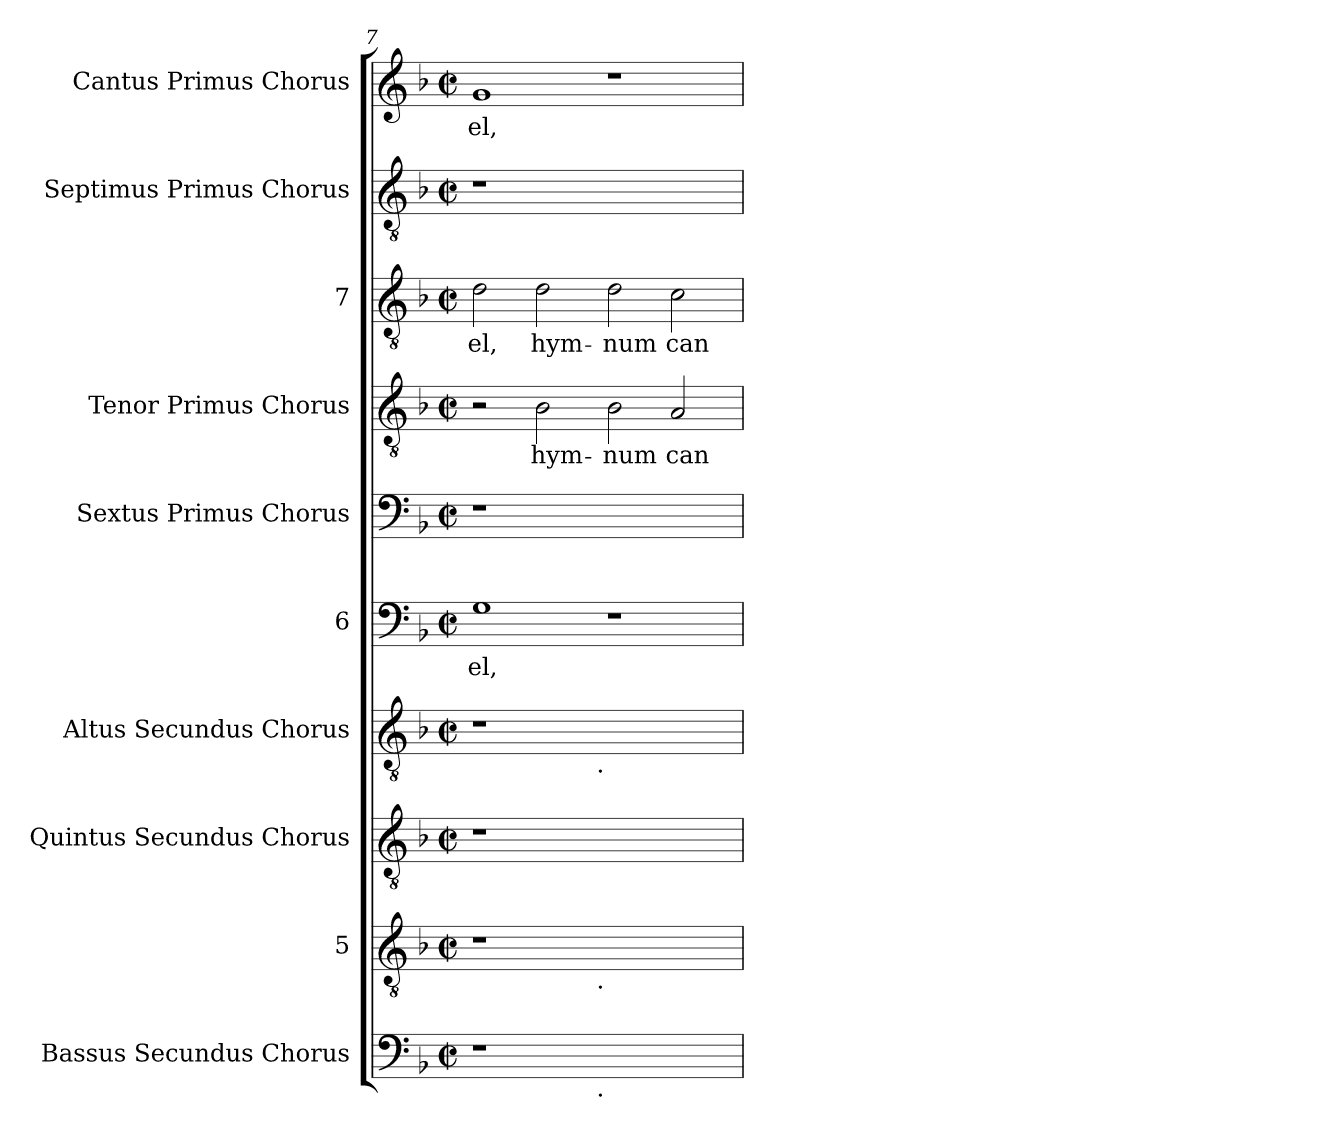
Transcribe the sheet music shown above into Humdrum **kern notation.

**kern	**kern	**kern	**kern	**kern	**text	**kern	**kern	**text	**kern	**text	**kern	**kern	**text
*part10	*part9	*part8	*part7	*part6	*part6	*part5	*part4	*part4	*part3	*part3	*part2	*part1	*part1
*staff10	*staff9	*staff8	*staff7	*staff6	*staff6	*staff5	*staff4	*staff4	*staff3	*staff3	*staff2	*staff1	*staff1
*I"Bassus  Secundus Chorus	*I"5	*I"Quintus  Secundus Chorus	*I"Altus  Secundus Chorus	*I"6	*	*I"Sextus  Primus Chorus	*I"Tenor  Primus Chorus	*	*I"7	*	*I"Septimus  Primus Chorus	*I"Cantus  Primus Chorus	*
*I'B	*	*	*I'A	*	*	*	*I'T	*	*	*	*	*I'C	*
*clefF4	*clefGv2	*clefGv2	*clefGv2	*clefF4	*	*clefF4	*clefGv2	*	*clefGv2	*	*clefGv2	*clefG2	*
*k[b-]	*k[b-]	*k[b-]	*k[b-]	*k[b-]	*	*k[b-]	*k[b-]	*	*k[b-]	*	*k[b-]	*k[b-]	*
*F:	*F:	*F:	*F:	*F:	*	*F:	*F:	*	*F:	*	*F:	*F:	*
*M2/2	*M2/2	*M2/2	*M2/2	*M2/2	*	*M2/2	*M2/2	*	*M2/2	*	*M2/2	*M2/2	*
*met(c|)	*met(c|)	*met(c|)	*met(c|)	*met(c|)	*	*met(c|)	*met(c|)	*	*met(c|)	*	*met(c|)	*met(c|)	*
=7	=7	=7	=7	=7	=7	=7	=7	=7	=7	=7	=7	=7	=7
!	!	!	!	!	!LO:LY:b:cj	!	!	!	!	!LO:LY:b:rj	!	!	!LO:LY:b:cj
*^	*^	*	*^	*	*	*	*	*	*	*	*	*	*
1r	2ryy	1r	2ryy	1r	1r	2ryy	1G	-el,	1r	2r	.	2d\	-el,	1r	1g	-el,
!	!	!	!	!	!	!	!	!	!	!	!LO:LY:b:cj	!	!LO:LY:b:rj	!	!	!
.	4...ryy	.	4...ryy	.	.	4...ryy	.	.	.	2B-\	hym-	2d\	hym-	.	.	.
!	!	!	!	!	!	!LO:TX:b:t=.	!	!	!	!	!	!	!	!	!	!
!	!	!	!LO:TX:b:t=.	!	!	!	!	!	!	!	!	!	!	!	!	!
!	!LO:TX:b:t=.	!	!	!	!	!	!	!	!	!	!	!	!	!	!	!
.	1ryy	.	1ryy	.	.	1ryy	.	.	.	.	.	.	.	.	.	.
!	!	!	!	!	!	!	!	!	!	!	!LO:LY:b:cj	!	!LO:LY:b:rj	!	!	!
1ryy	.	1ryy	.	1ryy	1ryy	.	1r	.	1ryy	2B-\	-num	2d\	-num	1ryy	1r	.
!	!	!	!	!	!	!	!	!	!	!	!LO:LY:b:cj	!	!LO:LY:b:rj	!	!	!
.	.	.	.	.	.	.	.	.	.	2A/	can-	2c\	can-	.	.	.
.	32ryy	.	32ryy	.	.	32ryy	.	.	.	.	.	.	.	.	.	.
*v	*v	*	*	*	*v	*v	*	*	*	*	*	*	*	*	*	*
*	*v	*v	*	*	*	*	*	*	*	*	*	*	*	*
=	=	=	=	=	=	=	=	=	=	=	=	=	=
*-	*-	*-	*-	*-	*-	*-	*-	*-	*-	*-	*-	*-	*-
